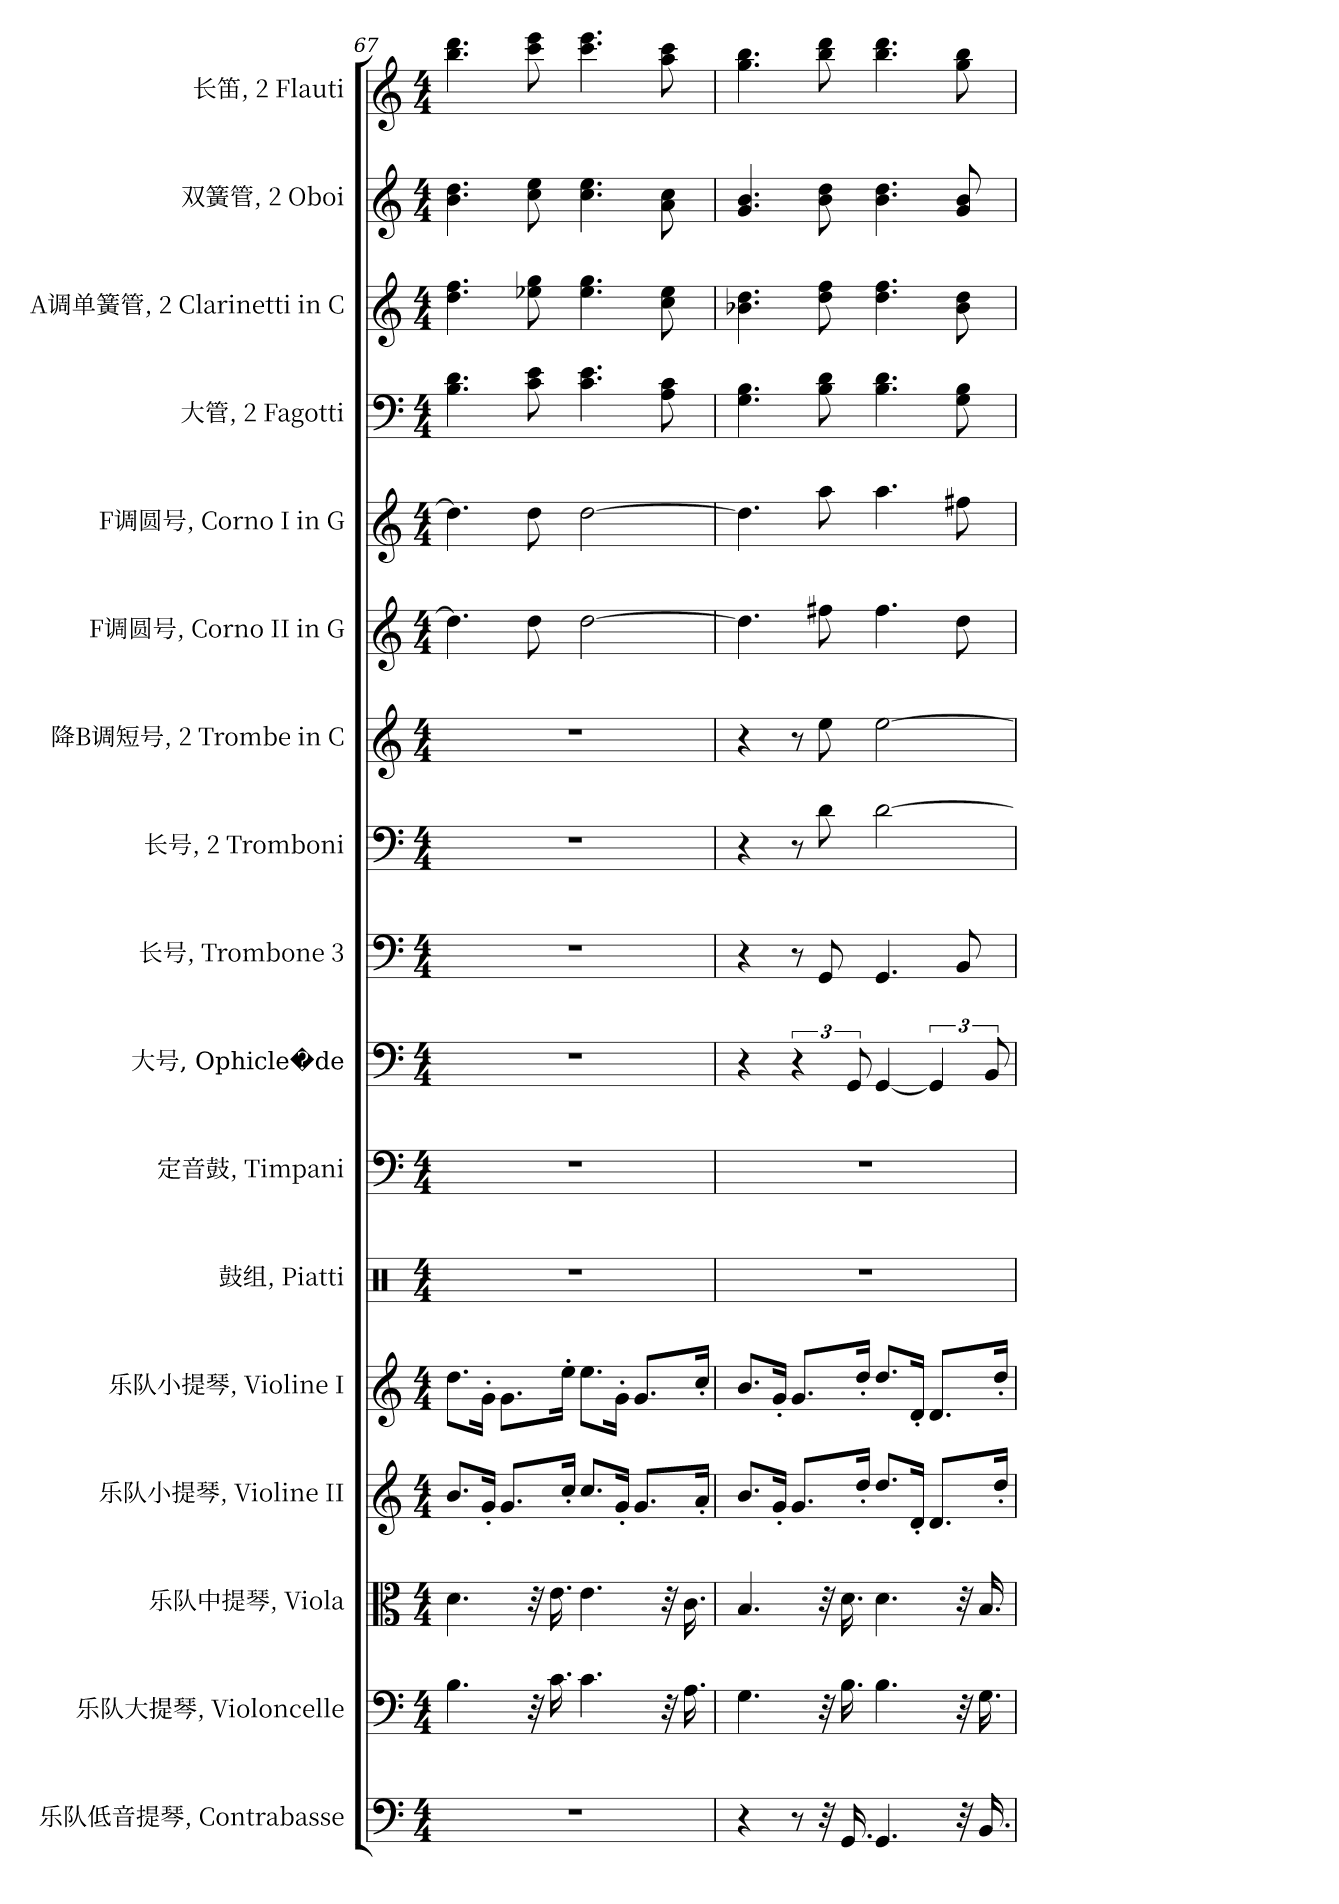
**kern	**kern	**kern	**kern	**kern	**kern	**kern	**kern	**kern	**kern	**kern	**kern	**kern	**kern	**kern	**kern	**kern
*part17	*part16	*part15	*part14	*part13	*part12	*part11	*part10	*part9	*part8	*part7	*part6	*part5	*part4	*part3	*part2	*part1
*staff17	*staff16	*staff15	*staff14	*staff13	*staff12	*staff11	*staff10	*staff9	*staff8	*staff7	*staff6	*staff5	*staff4	*staff3	*staff2	*staff1
*I"乐队低音提琴, Contrabasse	*I"乐队大提琴, Violoncelle	*I"乐队中提琴, Viola	*I"乐队小提琴, Violine II	*I"乐队小提琴, Violine I	*I"鼓组, Piatti	*I"定音鼓, Timpani	*I"大号, Ophicle�de	*I"长号, Trombone 3	*I"长号, 2 Tromboni	*I"降B调短号, 2 Trombe in C	*I"F调圆号, Corno II in G	*I"F调圆号, Corno I in G	*I"大管, 2 Fagotti	*I"A调单簧管, 2 Clarinetti in C	*I"双簧管, 2 Oboi	*I"长笛, 2 Flauti
*I'Cbs.	*	*	*	*	*	*I'Timp.	*	*I'Tbn.	*I'Tbn.	*	*	*	*	*I'A Cl.	*I'Ob.	*I'Fl.
*clefF4	*clefF4	*clefC3	*clefG2	*clefG2	*clefX	*clefF4	*clefF4	*clefF4	*clefF4	*clefG2	*clefG2	*clefG2	*clefF4	*clefG2	*clefG2	*clefG2
*ITrd7c12	*	*	*	*	*	*	*	*	*	*ITrd1c2	*ITrd4c7	*ITrd4c7	*	*ITrd2c3	*	*
*k[]	*k[]	*k[]	*k[]	*k[]	*k[]	*k[]	*k[]	*k[]	*k[]	*k[b-e-]	*k[b-]	*k[b-]	*k[]	*k[f#c#g#]	*k[]	*k[]
*M4/4	*M4/4	*M4/4	*M4/4	*M4/4	*M4/4	*M4/4	*M4/4	*M4/4	*M4/4	*M4/4	*M4/4	*M4/4	*M4/4	*M4/4	*M4/4	*M4/4
*MM156	*MM156	*MM156	*MM156	*MM156	*MM156	*MM156	*MM156	*MM156	*MM156	*MM156	*MM156	*MM156	*MM156	*MM156	*MM156	*MM156
=67	=67	=67	=67	=67	=67	=67	=67	=67	=67	=67	=67	=67	=67	=67	=67	=67
1r	4.B\	4.d\	8.b/L	8.dd\L	1r	1r	1r	1r	1r	1r	4.g\]	4.g\]	4.B\ 4.d\	4.b\ 4.dd\	4.b\ 4.dd\	4.bb\ 4.ddd\
.	.	.	16g'/Jk	16g'\Jk	.	.	.	.	.	.	.	.	.	.	.	.
.	.	.	8.g/L	8.g\L	.	.	.	.	.	.	.	.	.	.	.	.
.	32r	32r	.	.	.	.	.	.	.	.	8g\	8g\	8c\ 8e\	8ccn\ 8ee\	8cc\ 8ee\	8ccc\ 8eee\
.	16.c\	16.e\	.	.	.	.	.	.	.	.	.	.	.	.	.	.
.	.	.	16cc'/Jk	16ee'\Jk	.	.	.	.	.	.	.	.	.	.	.	.
*	*	*	*	*	*	*	*	*	*	*	*	*	*	*	*	*MM158
.	4.c\	4.e\	8.cc/L	8.ee\L	.	.	.	.	.	.	[2g\	[2g\	4.c\ 4.e\	4.cc\ 4.ee\	4.cc\ 4.ee\	4.ccc\ 4.eee\
.	.	.	16g'/Jk	16g'\Jk	.	.	.	.	.	.	.	.	.	.	.	.
.	.	.	8.g/L	8.g/L	.	.	.	.	.	.	.	.	.	.	.	.
.	32r	32r	.	.	.	.	.	.	.	.	.	.	8A\ 8c\	8a\ 8cc\	8a\ 8cc\	8aa\ 8ccc\
.	16.A\	16.c\	.	.	.	.	.	.	.	.	.	.	.	.	.	.
.	.	.	16a'/Jk	16cc'/Jk	.	.	.	.	.	.	.	.	.	.	.	.
=68	=68	=68	=68	=68	=68	=68	=68	=68	=68	=68	=68	=68	=68	=68	=68	=68
*	*	*	*	*	*	*	*	*	*	*	*	*	*	*	*	*MM156
4r	4.G\	4.B/	8.b/L	8.b/L	1r	1r	4r	4r	4r	4r	4.g\]	4.g\]	4.G\ 4.B\	4.gn\ 4.b\	4.g/ 4.b/	4.gg\ 4.bb\
.	.	.	16g'/Jk	16g'/Jk	.	.	.	.	.	.	.	.	.	.	.	.
8r	.	.	8.g/L	8.g/L	.	.	6r	8r	8r	8r	.	.	.	.	.	.
32r	32r	32r	.	.	.	.	.	8GG/	8d\	8dd\	8bn\	8dd\	8B\ 8d\	8b\ 8dd\	8b\ 8dd\	8bb\ 8ddd\
16.GGG/	16.B\	16.d\	.	.	.	.	.	.	.	.	.	.	.	.	.	.
.	.	.	.	.	.	.	12GG/	.	.	.	.	.	.	.	.	.
.	.	.	16dd'/Jk	16dd'/Jk	.	.	.	.	.	.	.	.	.	.	.	.
*	*	*	*	*	*	*	*	*	*	*	*	*	*	*	*	*MM158
4.GGG/	4.B\	4.d\	8.dd/L	8.dd/L	.	.	[4GG/	4.GG/	[2d\	[2dd\	4.b\	4.dd\	4.B\ 4.d\	4.b\ 4.dd\	4.b\ 4.dd\	4.bb\ 4.ddd\
.	.	.	16d'/Jk	16d'/Jk	.	.	.	.	.	.	.	.	.	.	.	.
.	.	.	8.d/L	8.d/L	.	.	6GG/]	.	.	.	.	.	.	.	.	.
32r	32r	32r	.	.	.	.	.	8BB/	.	.	8g\	8bn\	8G\ 8B\	8g\ 8b\	8g/ 8b/	8gg\ 8bb\
16.BBB/	16.G\	16.B/	.	.	.	.	.	.	.	.	.	.	.	.	.	.
.	.	.	.	.	.	.	12BB/	.	.	.	.	.	.	.	.	.
.	.	.	16dd'/Jk	16dd'/Jk	.	.	.	.	.	.	.	.	.	.	.	.
=	=	=	=	=	=	=	=	=	=	=	=	=	=	=	=	=
*-	*-	*-	*-	*-	*-	*-	*-	*-	*-	*-	*-	*-	*-	*-	*-	*-
